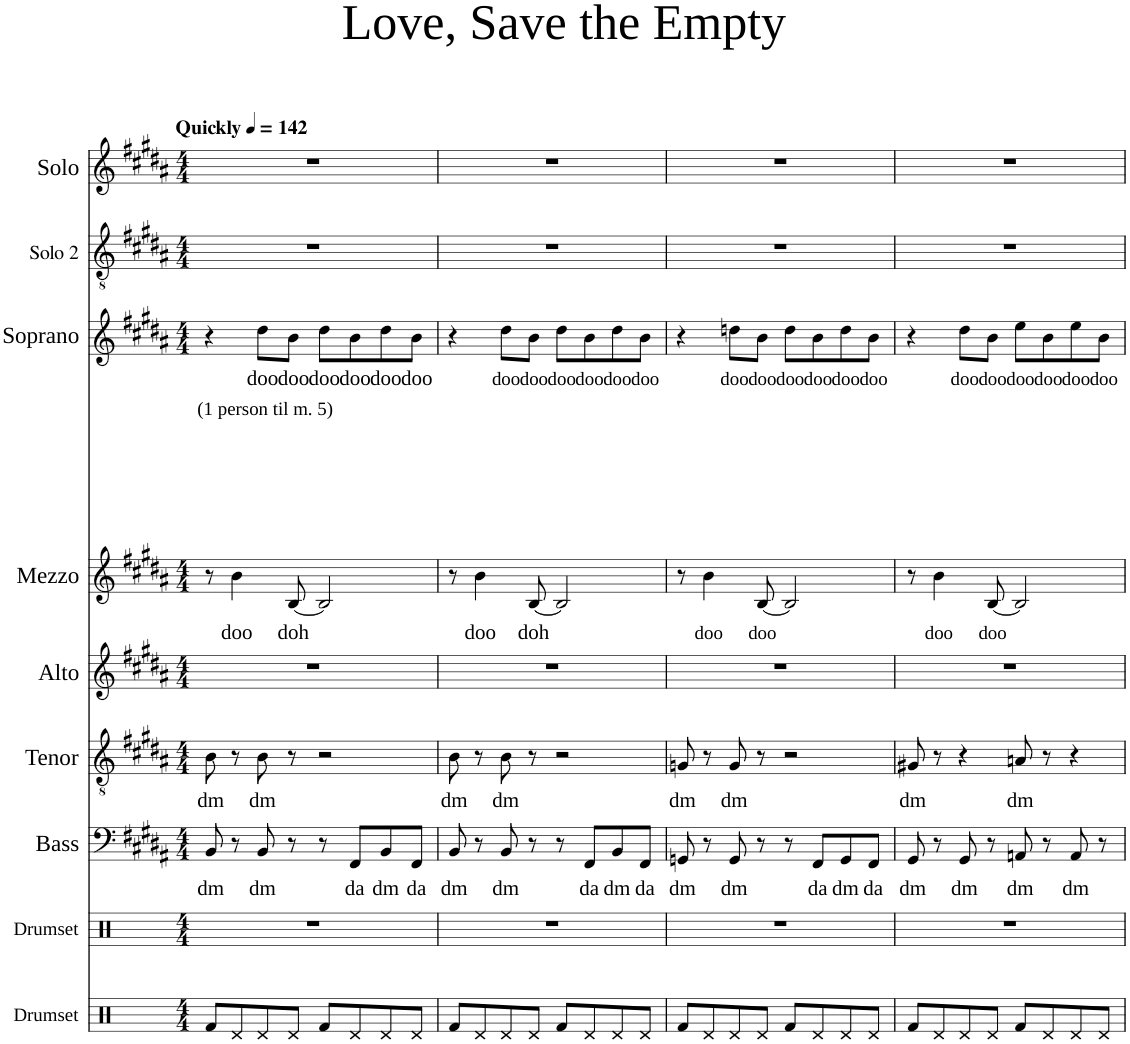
**kern	**kern	**kern	**text	**kern	**text	**kern	**kern	**text	**kern	**text	**kern	**kern
*part9	*part8	*part7	*part7	*part6	*part6	*part5	*part4	*part4	*part3	*part3	*part2	*part1
*staff9	*staff8	*staff7	*staff7	*staff6	*staff6	*staff5	*staff4	*staff4	*staff3	*staff3	*staff2	*staff1
*I"Drumset	*I"Drumset	*I"Bass	*	*I"Tenor	*	*I"Alto	*I"Mezzo	*	*I"Soprano	*	*I"Solo 2	*I"Solo
*I'Drs.	*I'Drs.	*I'B	*	*I'T	*	*I'A	*I'M	*	*I'S	*	*	*
*clefX	*clefX	*clefF4	*	*clefGv2	*	*clefG2	*clefG2	*	*clefG2	*	*clefGv2	*clefG2
*k[]	*k[]	*k[f#c#g#d#a#]	*	*k[f#c#g#d#a#]	*	*k[f#c#g#d#a#]	*k[f#c#g#d#a#]	*	*k[f#c#g#d#a#]	*	*k[f#c#g#d#a#]	*k[f#c#g#d#a#]
*M4/4	*M4/4	*M4/4	*	*M4/4	*	*M4/4	*M4/4	*	*M4/4	*	*M4/4	*M4/4
*MM142	*MM142	*MM142	*	*MM142	*	*MM142	*MM142	*	*MM142	*	*MM142	*MM142
=1	=1	=1	=1	=1	=1	=1	=1	=1	=1	=1	=1	=1
!	!	!	!	!	!	!	!	!	!	!	!	!LO:TX:a:B:t=Quickly
!	!	!	!	!	!	!	!LO:TX:a:t=(1 person til m. 5)	!	!	!	!	!
!	!	!	!LO:LY:b	!	!LO:LY:b	!	!	!	!	!	!	!
8Rf/L	1r	8BB/	dm	8B\	dm	1r	8r	.	4r	.	1r	1r
!	!	!	!	!	!	!	!	!LO:LY:b	!	!	!	!
8Rd/	.	8r	.	8r	.	.	4b\	doo	.	.	.	.
!	!	!	!LO:LY:b	!	!LO:LY:b	!	!	!	!	!LO:LY:b	!	!
8Rd/	.	8BB/	dm	8B\	dm	.	.	.	8dd#\L	doo	.	.
!	!	!	!	!	!	!	!	!LO:LY:b	!	!LO:LY:b	!	!
8Rd/J	.	8r	.	8r	.	.	[8B/	doh	8b\J	doo	.	.
!	!	!	!	!	!	!	!	!	!	!LO:LY:b	!	!
8Rf/L	.	8r	.	2r	.	.	2B/]	.	8dd#\L	doo	.	.
!	!	!	!LO:LY:b	!	!	!	!	!	!	!LO:LY:b	!	!
8Rd/	.	8FF#/L	da	.	.	.	.	.	8b\	doo	.	.
!	!	!	!LO:LY:b	!	!	!	!	!	!	!LO:LY:b	!	!
8Rd/	.	8BB/	dm	.	.	.	.	.	8dd#\	doo	.	.
!	!	!	!LO:LY:b	!	!	!	!	!	!	!LO:LY:b	!	!
8Rd/J	.	8FF#/J	da	.	.	.	.	.	8b\J	doo	.	.
=2	=2	=2	=2	=2	=2	=2	=2	=2	=2	=2	=2	=2
!	!	!	!LO:LY:b	!	!LO:LY:b	!	!	!	!	!	!	!
8Rf/L	1r	8BB/	dm	8B\	dm	1r	8r	.	4r	.	1r	1r
!	!	!	!	!	!	!	!	!LO:LY:b	!	!	!	!
8Rd/	.	8r	.	8r	.	.	4b\	doo	.	.	.	.
!	!	!	!LO:LY:b	!	!LO:LY:b	!	!	!	!	!LO:LY:b	!	!
8Rd/	.	8BB/	dm	8B\	dm	.	.	.	8dd#\L	doo	.	.
!	!	!	!	!	!	!	!	!LO:LY:b	!	!LO:LY:b	!	!
8Rd/J	.	8r	.	8r	.	.	[8B/	doh	8b\J	doo	.	.
!	!	!	!	!	!	!	!	!	!	!LO:LY:b	!	!
8Rf/L	.	8r	.	2r	.	.	2B/]	.	8dd#\L	doo	.	.
!	!	!	!LO:LY:b	!	!	!	!	!	!	!LO:LY:b	!	!
8Rd/	.	8FF#/L	da	.	.	.	.	.	8b\	doo	.	.
!	!	!	!LO:LY:b	!	!	!	!	!	!	!LO:LY:b	!	!
8Rd/	.	8BB/	dm	.	.	.	.	.	8dd#\	doo	.	.
!	!	!	!LO:LY:b	!	!	!	!	!	!	!LO:LY:b	!	!
8Rd/J	.	8FF#/J	da	.	.	.	.	.	8b\J	doo	.	.
=3	=3	=3	=3	=3	=3	=3	=3	=3	=3	=3	=3	=3
!	!	!	!LO:LY:b	!	!LO:LY:b	!	!	!	!	!	!	!
8Rf/L	1r	8GGn/	dm	8Gn/	dm	1r	8r	.	4r	.	1r	1r
!	!	!	!	!	!	!	!	!LO:LY:b	!	!	!	!
8Rd/	.	8r	.	8r	.	.	4b\	doo	.	.	.	.
!	!	!	!LO:LY:b	!	!LO:LY:b	!	!	!	!	!LO:LY:b	!	!
8Rd/	.	8GG/	dm	8G/	dm	.	.	.	8ddn\L	doo	.	.
!	!	!	!	!	!	!	!	!LO:LY:b	!	!LO:LY:b	!	!
8Rd/J	.	8r	.	8r	.	.	[8B/	doo	8b\J	doo	.	.
!	!	!	!	!	!	!	!	!	!	!LO:LY:b	!	!
8Rf/L	.	8r	.	2r	.	.	2B/]	.	8dd\L	doo	.	.
!	!	!	!LO:LY:b	!	!	!	!	!	!	!LO:LY:b	!	!
8Rd/	.	8FF#/L	da	.	.	.	.	.	8b\	doo	.	.
!	!	!	!LO:LY:b	!	!	!	!	!	!	!LO:LY:b	!	!
8Rd/	.	8GG/	dm	.	.	.	.	.	8dd\	doo	.	.
!	!	!	!LO:LY:b	!	!	!	!	!	!	!LO:LY:b	!	!
8Rd/J	.	8FF#/J	da	.	.	.	.	.	8b\J	doo	.	.
=4	=4	=4	=4	=4	=4	=4	=4	=4	=4	=4	=4	=4
!	!	!	!LO:LY:b	!	!LO:LY:b	!	!	!	!	!	!	!
8Rf/L	1r	8GG#/	dm	8G#X/	dm	1r	8r	.	4r	.	1r	1r
!	!	!	!	!	!	!	!	!LO:LY:b	!	!	!	!
8Rd/	.	8r	.	8r	.	.	4b\	doo	.	.	.	.
!	!	!	!LO:LY:b	!	!	!	!	!	!	!LO:LY:b	!	!
8Rd/	.	8GG#/	dm	4r	.	.	.	.	8dd#\L	doo	.	.
!	!	!	!	!	!	!	!	!LO:LY:b	!	!LO:LY:b	!	!
8Rd/J	.	8r	.	.	.	.	[8B/	doo	8b\J	doo	.	.
!	!	!	!LO:LY:b	!	!LO:LY:b	!	!	!	!	!LO:LY:b	!	!
8Rf/L	.	8AAn/	dm	8An/	dm	.	2B/]	.	8ee\L	doo	.	.
!	!	!	!	!	!	!	!	!	!	!LO:LY:b	!	!
8Rd/	.	8r	.	8r	.	.	.	.	8b\	doo	.	.
!	!	!	!LO:LY:b	!	!	!	!	!	!	!LO:LY:b	!	!
8Rd/	.	8AA/	dm	4r	.	.	.	.	8ee\	doo	.	.
!	!	!	!	!	!	!	!	!	!	!LO:LY:b	!	!
8Rd/J	.	8r	.	.	.	.	.	.	8b\J	doo	.	.
=	=	=	=	=	=	=	=	=	=	=	=	=
*-	*-	*-	*-	*-	*-	*-	*-	*-	*-	*-	*-	*-
